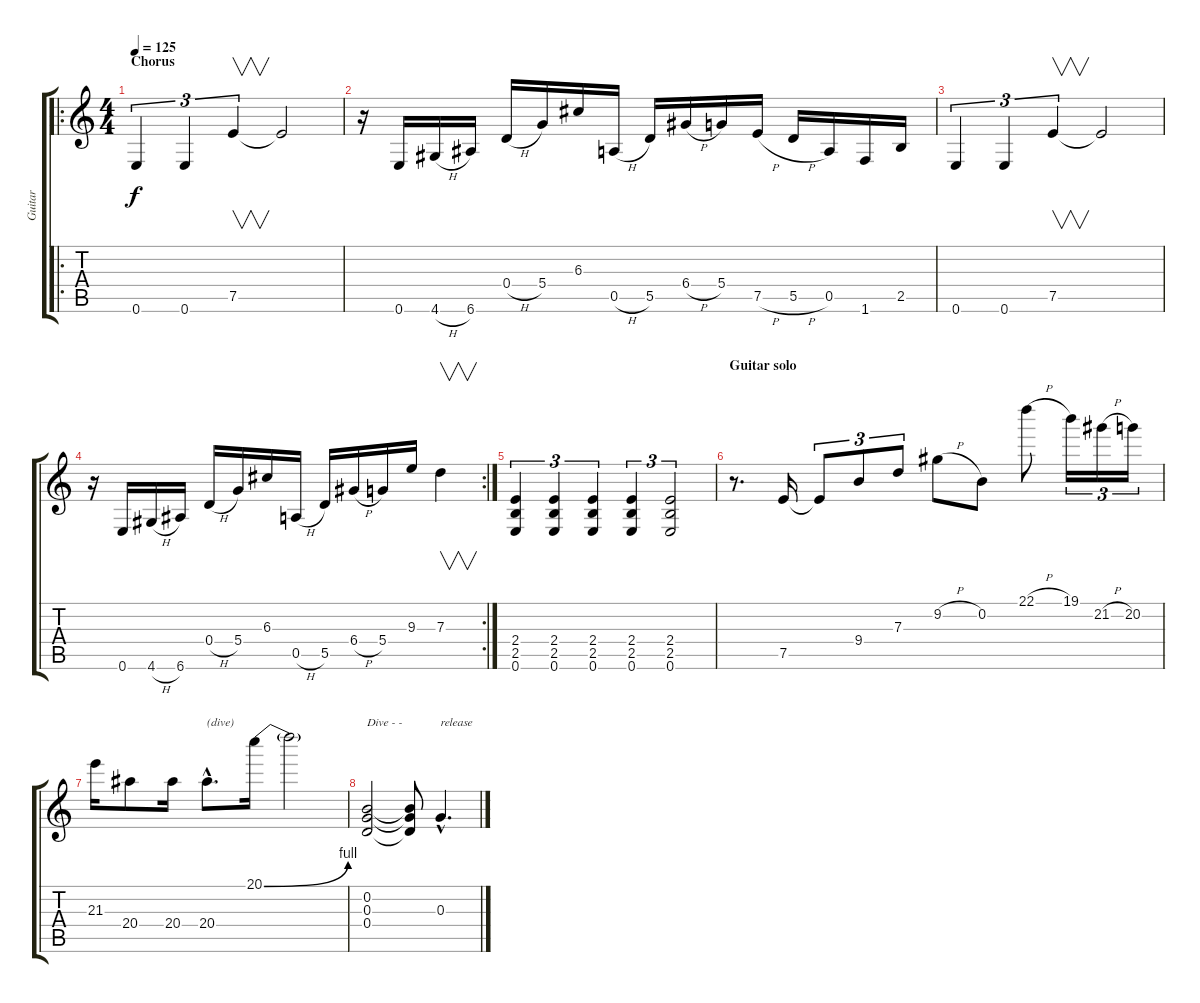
\track ("Guitar" "Guitar") {instrument distortionguitar}
\staff {score tabs}
\tuning (E4 B3 G3 D3 A2 E2) {hide}
\ro
\ts (4 4)
\section ("" "Chorus")
\tempo 125
\clef g2
\ks c
0.6.4{tu (3 2) dy f} 0.6.4{tu (3 2)} 7.5.4{v tu (3 2)} 7.5{t}.2 |
r.16 0.6.16 4.6{h}.16 6.6.16 0.4{h}.16 5.4.16 6.3.16 0.5{h}.16 5.5.16 6.4{h}.16 5.4.16 7.5{h}.16 5.5{h}.16 0.5.16 1.6.16 2.5.16 |
0.6.4{tu (3 2)} 0.6.4{tu (3 2)} 7.5.4{v tu (3 2)} 7.5{t}.2 |
\rc 2
r.16 0.6.16 4.6{h}.16 6.6.16 0.4{h}.16 5.4.16 6.3.16 0.5{h}.16 5.5.16 6.4{h}.16 5.4.16 9.3.16 7.3.4{v} |
(2.4 2.5 0.6).4{tu (3 2)} (2.4 2.5 0.6).4{tu (3 2)} (2.4 2.5 0.6).4{tu (3 2)} (2.4 2.5 0.6).4{tu (3 2)} (2.4 2.5 0.6).2{tu (3 2)} |
\section ("" "Guitar solo")
r.8{d} 7.5.16 7.5{t}.8{tu (3 2)} 9.4.8{tu (3 2)} 7.3.8{tu (3 2)} 9.2{h}.8 0.2.8 22.1{h}.8 19.1.16{tu (3 2)} 21.2{h}.16{tu (3 2)} 20.2.16{tu (3 2)} |
21.3.16 20.4.8 20.4.16 20.4{hac}.8{d txt "(dive)"} 20.1{be (bend 0 0 60 4)}.16 20.1{t}.2 |
(0.2 0.3 0.4).2{txt "Dive - - "} (0.2{t} 0.3{t} 0.4{t}).8 0.3{hac}.4{d txt "release"}
